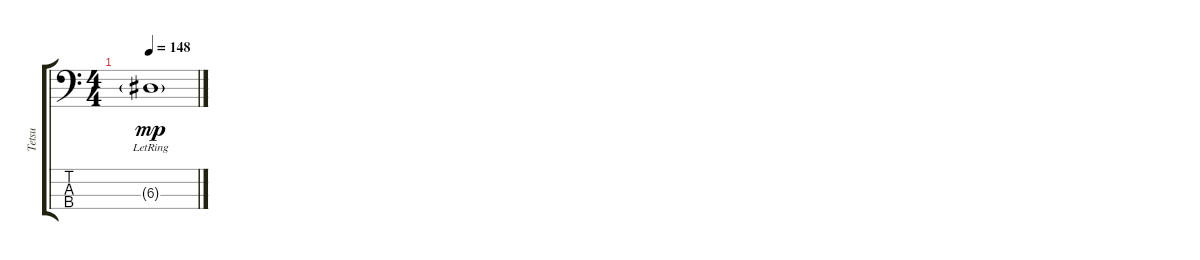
\track ("Tetsu" "Tetsu") {instrument electricbasspick}
\staff {score tabs}
\tuning (G2 D2 A1 E1) {hide}
\ts (4 4)
\tempo 148
\clef f4
\ks c
6.3{g lr}.1{dy mp}
